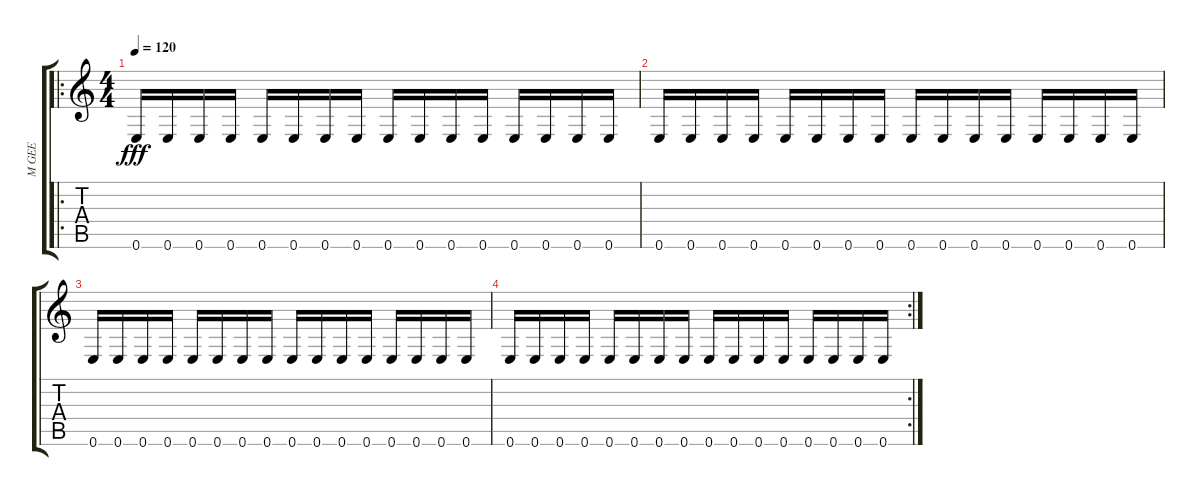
\track ("M GEE" "M GEE") {instrument banjo}
\staff {score tabs}
\tuning (E4 B3 G3 D3 A2 E2) {hide}
\displaytranspose 12
\ro
\ts (4 4)
\tempo 120
\clef g2
\ks c
0.6.16{dy fff instrument electricguitarmuted} 0.6.16 0.6.16 0.6.16 0.6.16 0.6.16 0.6.16 0.6.16 0.6.16 0.6.16 0.6.16 0.6.16 0.6.16 0.6.16 0.6.16 0.6.16 |
0.6.16 0.6.16 0.6.16 0.6.16 0.6.16 0.6.16 0.6.16 0.6.16 0.6.16 0.6.16 0.6.16 0.6.16 0.6.16 0.6.16 0.6.16 0.6.16 |
0.6.16 0.6.16 0.6.16 0.6.16 0.6.16 0.6.16 0.6.16 0.6.16 0.6.16 0.6.16 0.6.16 0.6.16 0.6.16 0.6.16 0.6.16 0.6.16 |
\rc 2
0.6.16 0.6.16 0.6.16 0.6.16 0.6.16 0.6.16 0.6.16 0.6.16 0.6.16 0.6.16 0.6.16 0.6.16 0.6.16 0.6.16 0.6.16 0.6.16
